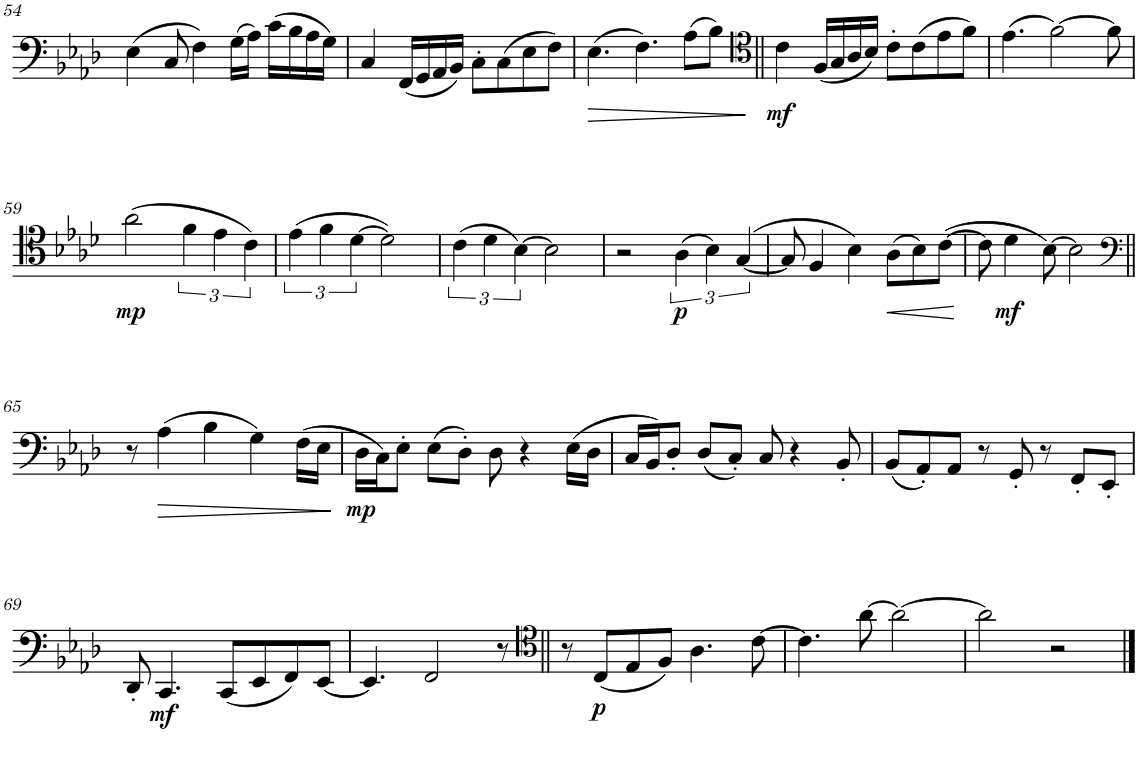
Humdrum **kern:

**kern	**dynam
*part1	*part1
*staff1	*staff1
*I"Bassoon	*
*I'Bsn.	*
!!LO:PB:g=z
*clefF4	*
*k[b-e-a-d-]	*
*M4/4	*
=54	=54
(4E-\	.
8C/	.
4F\)	.
(16G\LL	.
16A-\JJ)	.
(16c\LL	.
16B-\	.
16A-\	.
16G\JJ)	.
=55	=55
4C/	.
(16FF/LL	.
16GG/	.
16AA-/	.
16BB-/JJ)	.
8C'\L	.
(8C\	.
8E-\	.
8F\J)	.
=56	=56
!	!LO:HP:b
(4.E-\	>
4.F\)	.
(8A-\L	.
8B-\J)	.
.	]
=57||	=57||
*clefC4	*
!	!LO:DY:b
4c\	mf
(16F/LL	.
16G/	.
16A-/	.
16B-/JJ)	.
8c'\L	.
(8c\	.
8e-\	.
8f\J)	.
=58	=58
(4.e-\	.
[2f\)	.
8f\]	.
!!LO:LB:g=z
=59	=59
!	!LO:DY:b
(2a-\	mp
6f\	.
6e-\	.
6c\)	.
=60	=60
(6e-\	.
6f\	.
[6d-\	.
2d-\])	.
=61	=61
(6c\	.
6d-\	.
[6B-\)	.
2B-\]	.
=62	=62
2r	.
!	!LO:DY:b
(6A-\	p
6B-\)	.
([6G/	.
=63	=63
8G/]	.
4F/	.
4B-\)	.
!	!LO:HP:b
(8A-\L	<
8B-\)	.
([8c\J	.
.	[
=64	=64
8c\]	.
!	!LO:DY:b
4d-\	mf
[8B-\)	.
2B-\]	.
!!LO:LB:g=z
=65||	=65||
*clefF4	*
8r	.
!	!LO:HP:b
(4A-\	>
4B-\	.
4G\)	.
(16F\LL	.
16E-\JJ	.
.	]
=66	=66
!	!LO:DY:b
16D-\LL	mp
16C\J)	.
8E-'\J	.
(8E-\L	.
8D-'\J)	.
8D-\	.
4r	.
(16E-\LL	.
16D-\JJ	.
=67	=67
16C/LL	.
16BB-/J)	.
8D-'/J	.
(8D-/L	.
8C'/J)	.
8C/	.
4r	.
8BB-'/	.
=68	=68
(8BB-/L	.
8AA-'/)	.
8AA-/J	.
8r	.
8GG'/	.
8r	.
8FF'/L	.
8EE-'/J	.
!!LO:LB:g=z
=69	=69
8DD-'/	.
!	!LO:DY:b
4.CC/	mf
(8CC/L	.
8EE-/	.
8FF/)	.
[8EE-/J	.
=70	=70
4.EE-/]	.
2FF/	.
8r	.
=71||	=71||
*clefC4	*
8r	.
!	!LO:DY:b
(8C/L	p
8E-/	.
8F/J)	.
4.A-\	.
[8c\	.
=72	=72
4.c\]	.
[8a-\	.
2a-\_	.
=73	=73
2a-\]	.
2r	.
==	==
*-	*-
